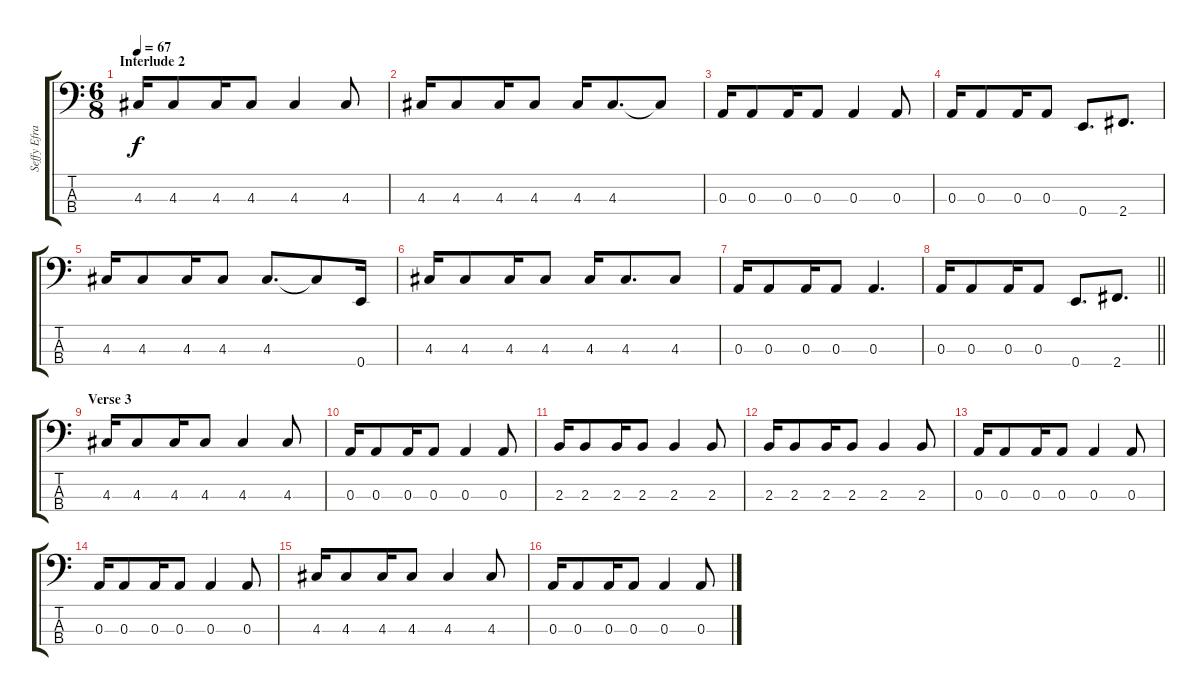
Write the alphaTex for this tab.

\track ("Seffy Efrati (Bass)" "Seffy Efra") {instrument electricbassfinger}
\staff {score tabs}
\tuning (G2 D2 A1 E1) {hide}
\ts (6 8)
\section ("" "Interlude 2")
\tempo 67
\clef f4
\ks c
4.3.16{dy f} 4.3.8 4.3.16 4.3.8 4.3.4 4.3.8 |
4.3.16 4.3.8 4.3.16 4.3.8 4.3.16 4.3.8{d} 4.3{t}.8 |
0.3.16 0.3.8 0.3.16 0.3.8 0.3.4 0.3.8 |
0.3.16 0.3.8 0.3.16 0.3.8 0.4.8{d} 2.4.8{d} |
4.3.16 4.3.8 4.3.16 4.3.8 4.3.8{d} 4.3{t}.8 0.4.16 |
4.3.16 4.3.8 4.3.16 4.3.8 4.3.16 4.3.8{d} 4.3.8 |
0.3.16 0.3.8 0.3.16 0.3.8 0.3.4{d} |
\barLineRight lightlight
0.3.16 0.3.8 0.3.16 0.3.8 0.4.8{d} 2.4.8{d} |
\section ("" "Verse 3")
4.3.16 4.3.8 4.3.16 4.3.8 4.3.4 4.3.8 |
0.3.16 0.3.8 0.3.16 0.3.8 0.3.4 0.3.8 |
2.3.16 2.3.8 2.3.16 2.3.8 2.3.4 2.3.8 |
2.3.16 2.3.8 2.3.16 2.3.8 2.3.4 2.3.8 |
0.3.16 0.3.8 0.3.16 0.3.8 0.3.4 0.3.8 |
0.3.16 0.3.8 0.3.16 0.3.8 0.3.4 0.3.8 |
4.3.16 4.3.8 4.3.16 4.3.8 4.3.4 4.3.8 |
0.3.16 0.3.8 0.3.16 0.3.8 0.3.4 0.3.8
